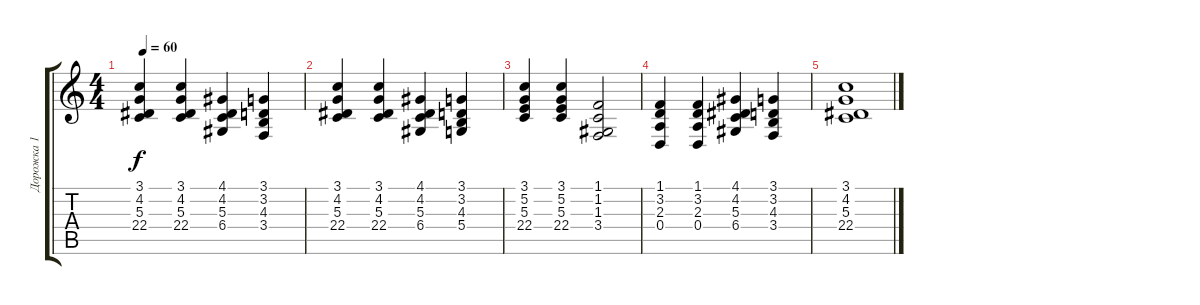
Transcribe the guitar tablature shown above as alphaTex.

\track ("Дорожка 1" "Дорожка 1") {instrument acousticgrandpiano}
\staff {score tabs}
\tuning (E4 B3 G3 D3 A2 E2) {hide}
\ts (4 4)
\tempo 60
\clef g2
\ks c
(3.1 4.2 5.3 22.4).4{dy f} (3.1 4.2 5.3 22.4).4 (4.1 4.2 5.3 6.4).4 (3.1 3.2 4.3 3.4).4 |
(3.1 4.2 5.3 22.4).4 (3.1 4.2 5.3 22.4).4 (4.1 4.2 5.3 6.4).4 (3.1 3.2 4.3 5.4).4 |
(3.1 5.2 5.3 22.4).4 (3.1 5.2 5.3 22.4).4 (1.1 1.2 1.3 3.4).2 |
(1.1 3.2 2.3 0.4).4 (1.1 3.2 2.3 0.4).4 (4.1 4.2 5.3 6.4).4 (3.1 3.2 4.3 3.4).4 |
(3.1 4.2 5.3 22.4).1
